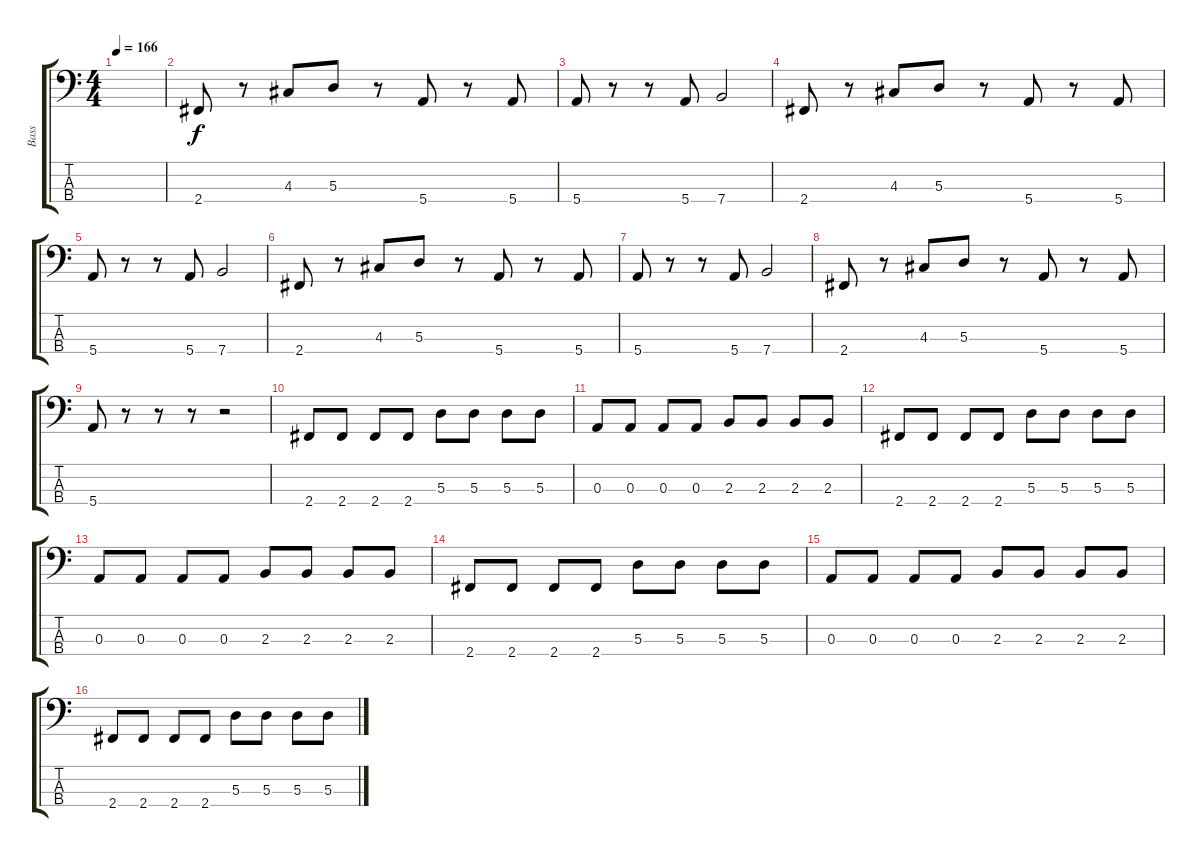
\track ("Bass" "Bass") {instrument electricbasspick}
\staff {score tabs}
\tuning (G2 D2 A1 E1) {hide}
\ts (4 4)
\tempo 166
\clef f4
\ks c
|
2.4.8 r.8 4.3.8 5.3.8 r.8 5.4.8 r.8 5.4.8 |
5.4.8 r.8 r.8 5.4.8 7.4.2 |
2.4.8 r.8 4.3.8 5.3.8 r.8 5.4.8 r.8 5.4.8 |
5.4.8 r.8 r.8 5.4.8 7.4.2 |
2.4.8 r.8 4.3.8 5.3.8 r.8 5.4.8 r.8 5.4.8 |
5.4.8 r.8 r.8 5.4.8 7.4.2 |
2.4.8 r.8 4.3.8 5.3.8 r.8 5.4.8 r.8 5.4.8 |
5.4.8 r.8 r.8 r.8 r.2 |
2.4.8 2.4.8 2.4.8 2.4.8 5.3.8 5.3.8 5.3.8 5.3.8 |
0.3.8 0.3.8 0.3.8 0.3.8 2.3.8 2.3.8 2.3.8 2.3.8 |
2.4.8 2.4.8 2.4.8 2.4.8 5.3.8 5.3.8 5.3.8 5.3.8 |
0.3.8 0.3.8 0.3.8 0.3.8 2.3.8 2.3.8 2.3.8 2.3.8 |
2.4.8 2.4.8 2.4.8 2.4.8 5.3.8 5.3.8 5.3.8 5.3.8 |
0.3.8 0.3.8 0.3.8 0.3.8 2.3.8 2.3.8 2.3.8 2.3.8 |
2.4.8 2.4.8 2.4.8 2.4.8 5.3.8 5.3.8 5.3.8 5.3.8
